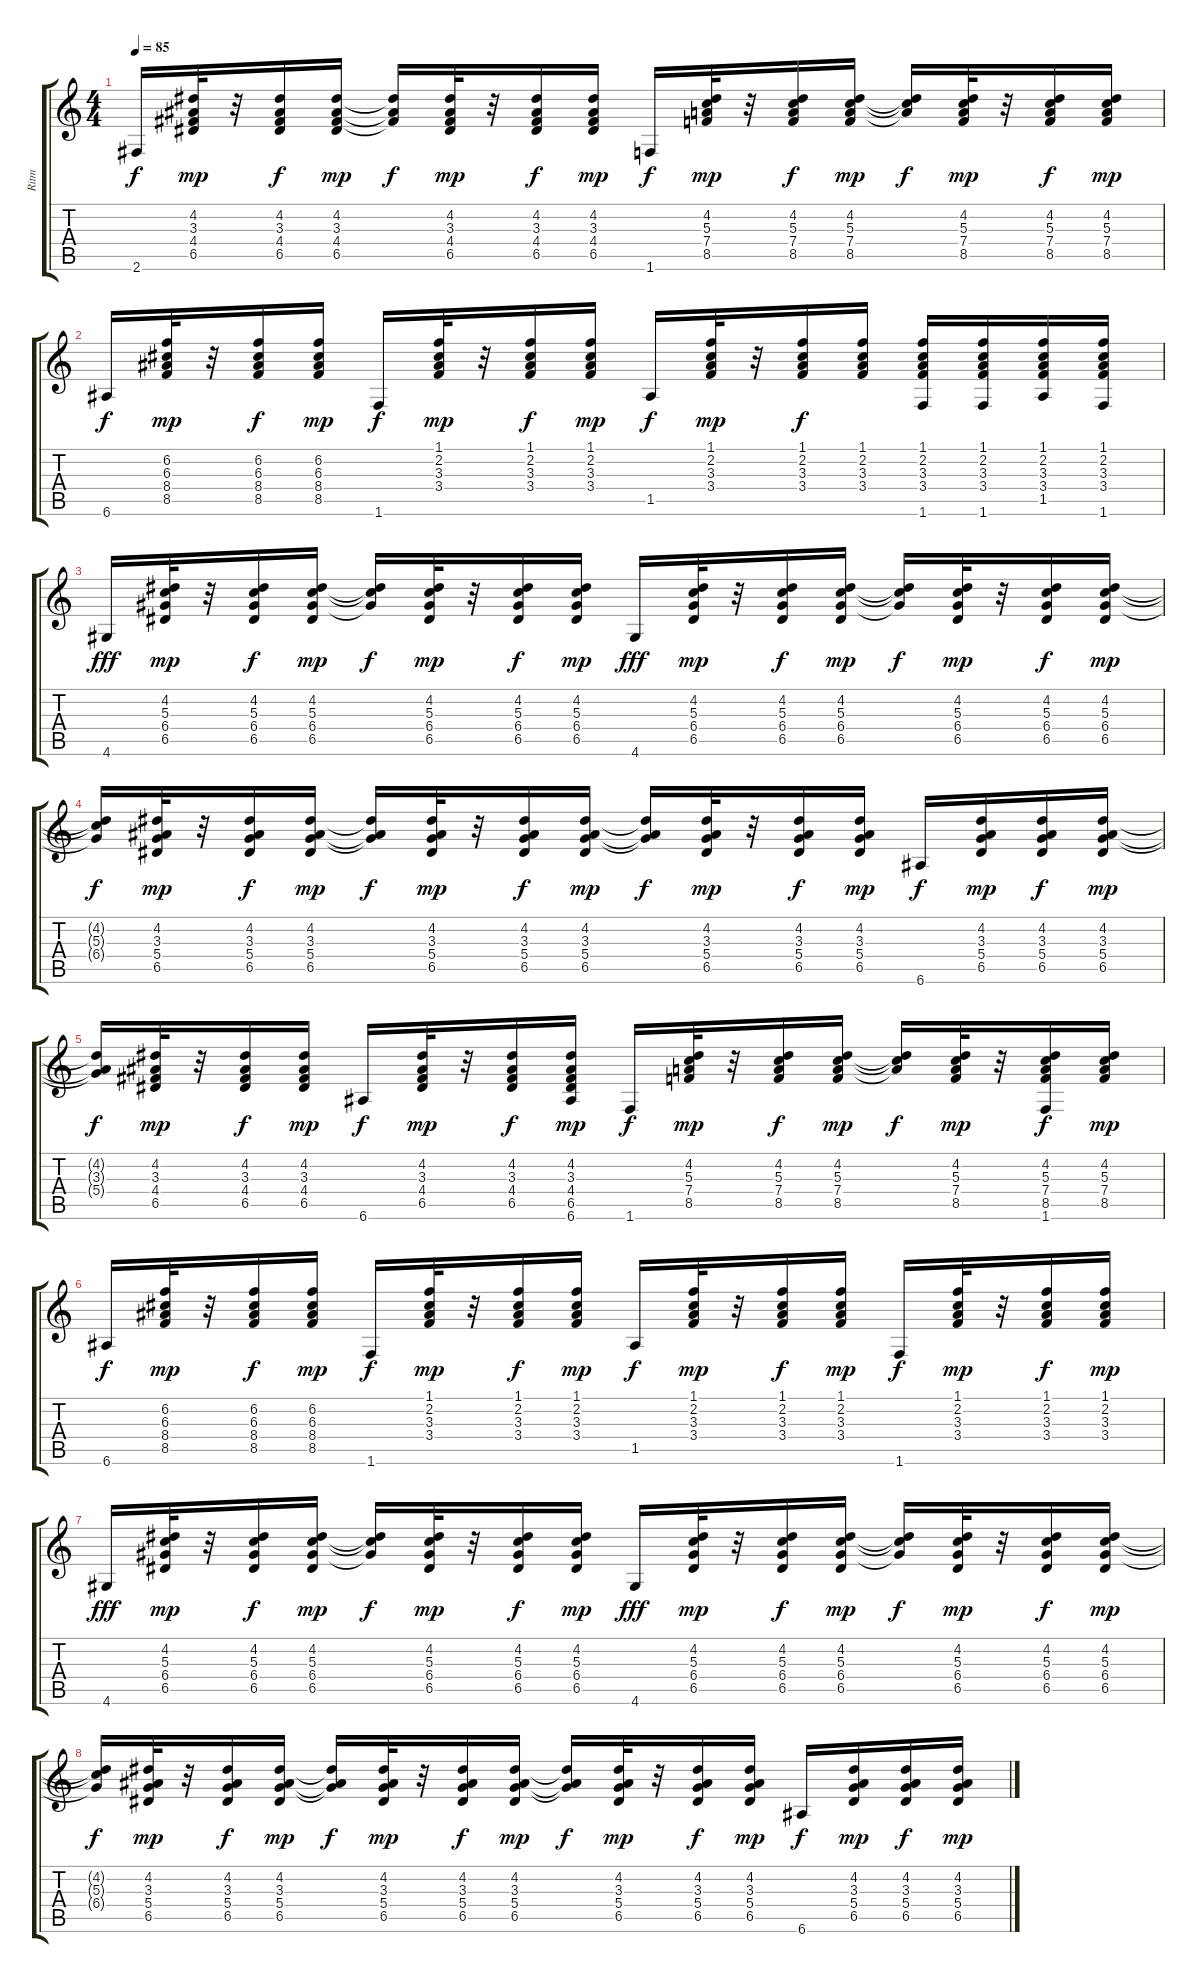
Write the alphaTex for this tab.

\track ("Ritm" "Ritm") {instrument acousticguitarsteel}
\staff {score tabs}
\tuning (E4 B3 G3 D3 A2 E2) {hide}
\ts (4 4)
\tempo 85
\clef g2
\ks c
2.6.16{dy f} (4.2 3.3 4.4 6.5).32{dy mp} r.32 (4.2 3.3 4.4 6.5).16{dy f} (4.2 3.3 4.4 6.5).16{dy mp} (4.2{t} 3.3{t} 4.4{t}).16{dy f} (4.2 3.3 4.4 6.5).32{dy mp} r.32 (4.2 3.3 4.4 6.5).16{dy f} (4.2 3.3 4.4 6.5).16{dy mp} 1.6.16{dy f} (4.2 5.3 7.4 8.5).32{dy mp} r.32 (4.2 5.3 7.4 8.5).16{dy f} (4.2 5.3 7.4 8.5).16{dy mp} (4.2{t} 5.3{t} 7.4{t}).16{dy f} (4.2 5.3 7.4 8.5).32{dy mp} r.32 (4.2 5.3 7.4 8.5).16{dy f} (4.2 5.3 7.4 8.5).16{dy mp} |
6.6.16{dy f} (6.2 6.3 8.4 8.5).32{dy mp} r.32 (6.2 6.3 8.4 8.5).16{dy f} (6.2 6.3 8.4 8.5).16{dy mp} 1.6.16{dy f} (1.1 2.2 3.3 3.4).32{dy mp} r.32 (1.1 2.2 3.3 3.4).16{dy f} (1.1 2.2 3.3 3.4).16{dy mp} 1.5.16{dy f} (1.1 2.2 3.3 3.4).32{dy mp} r.32 (1.1 2.2 3.3 3.4).16{dy f} (1.1 2.2 3.3 3.4).16 (1.1 2.2 3.3 3.4 1.6).16 (1.1 2.2 3.3 3.4 1.6).16 (1.1 2.2 3.3 3.4 1.5).16 (1.1 2.2 3.3 3.4 1.6).16 |
4.6.16{dy fff} (4.2 5.3 6.4 6.5).32{dy mp} r.32 (4.2 5.3 6.4 6.5).16{dy f} (4.2 5.3 6.4 6.5).16{dy mp} (4.2{t} 5.3{t} 6.4{t}).16{dy f} (4.2 5.3 6.4 6.5).32{dy mp} r.32 (4.2 5.3 6.4 6.5).16{dy f} (4.2 5.3 6.4 6.5).16{dy mp} 4.6.16{dy fff} (4.2 5.3 6.4 6.5).32{dy mp} r.32 (4.2 5.3 6.4 6.5).16{dy f} (4.2 5.3 6.4 6.5).16{dy mp} (4.2{t} 5.3{t} 6.4{t}).16{dy f} (4.2 5.3 6.4 6.5).32{dy mp} r.32 (4.2 5.3 6.4 6.5).16{dy f} (4.2 5.3 6.4 6.5).16{dy mp} |
(4.2{t} 5.3{t} 6.4{t}).16{dy f} (4.2 3.3 5.4 6.5).32{dy mp} r.32 (4.2 3.3 5.4 6.5).16{dy f} (4.2 3.3 5.4 6.5).16{dy mp} (4.2{t} 3.3{t} 5.4{t}).16{dy f} (4.2 3.3 5.4 6.5).32{dy mp} r.32 (4.2 3.3 5.4 6.5).16{dy f} (4.2 3.3 5.4 6.5).16{dy mp} (4.2{t} 3.3{t} 5.4{t}).16{dy f} (4.2 3.3 5.4 6.5).32{dy mp} r.32 (4.2 3.3 5.4 6.5).16{dy f} (4.2 3.3 5.4 6.5).16{dy mp} 6.6.16{dy f} (4.2 3.3 5.4 6.5).16{dy mp} (4.2 3.3 5.4 6.5).16{dy f} (4.2 3.3 5.4 6.5).16{dy mp} |
(4.2{t} 3.3{t} 5.4{t}).16{dy f} (4.2 3.3 4.4 6.5).32{dy mp} r.32 (4.2 3.3 4.4 6.5).16{dy f} (4.2 3.3 4.4 6.5).16{dy mp} 6.6.16{dy f} (4.2 3.3 4.4 6.5).32{dy mp} r.32 (4.2 3.3 4.4 6.5).16{dy f} (4.2 3.3 4.4 6.5 6.6).16{dy mp} 1.6.16{dy f} (4.2 5.3 7.4 8.5).32{dy mp} r.32 (4.2 5.3 7.4 8.5).16{dy f} (4.2 5.3 7.4 8.5).16{dy mp} (4.2{t} 5.3{t} 7.4{t}).16{dy f} (4.2 5.3 7.4 8.5).32{dy mp} r.32 (4.2 5.3 7.4 8.5 1.6).16{dy f} (4.2 5.3 7.4 8.5).16{dy mp} |
6.6.16{dy f} (6.2 6.3 8.4 8.5).32{dy mp} r.32 (6.2 6.3 8.4 8.5).16{dy f} (6.2 6.3 8.4 8.5).16{dy mp} 1.6.16{dy f} (1.1 2.2 3.3 3.4).32{dy mp} r.32 (1.1 2.2 3.3 3.4).16{dy f} (1.1 2.2 3.3 3.4).16{dy mp} 1.5.16{dy f} (1.1 2.2 3.3 3.4).32{dy mp} r.32 (1.1 2.2 3.3 3.4).16{dy f} (1.1 2.2 3.3 3.4).16{dy mp} 1.6.16{dy f} (1.1 2.2 3.3 3.4).32{dy mp} r.32 (1.1 2.2 3.3 3.4).16{dy f} (1.1 2.2 3.3 3.4).16{dy mp} |
4.6.16{dy fff} (4.2 5.3 6.4 6.5).32{dy mp} r.32 (4.2 5.3 6.4 6.5).16{dy f} (4.2 5.3 6.4 6.5).16{dy mp} (4.2{t} 5.3{t} 6.4{t}).16{dy f} (4.2 5.3 6.4 6.5).32{dy mp} r.32 (4.2 5.3 6.4 6.5).16{dy f} (4.2 5.3 6.4 6.5).16{dy mp} 4.6.16{dy fff} (4.2 5.3 6.4 6.5).32{dy mp} r.32 (4.2 5.3 6.4 6.5).16{dy f} (4.2 5.3 6.4 6.5).16{dy mp} (4.2{t} 5.3{t} 6.4{t}).16{dy f} (4.2 5.3 6.4 6.5).32{dy mp} r.32 (4.2 5.3 6.4 6.5).16{dy f} (4.2 5.3 6.4 6.5).16{dy mp} |
(4.2{t} 5.3{t} 6.4{t}).16{dy f} (4.2 3.3 5.4 6.5).32{dy mp} r.32 (4.2 3.3 5.4 6.5).16{dy f} (4.2 3.3 5.4 6.5).16{dy mp} (4.2{t} 3.3{t} 5.4{t}).16{dy f} (4.2 3.3 5.4 6.5).32{dy mp} r.32 (4.2 3.3 5.4 6.5).16{dy f} (4.2 3.3 5.4 6.5).16{dy mp} (4.2{t} 3.3{t} 5.4{t}).16{dy f} (4.2 3.3 5.4 6.5).32{dy mp} r.32 (4.2 3.3 5.4 6.5).16{dy f} (4.2 3.3 5.4 6.5).16{dy mp} 6.6.16{dy f} (4.2 3.3 5.4 6.5).16{dy mp} (4.2 3.3 5.4 6.5).16{dy f} (4.2 3.3 5.4 6.5).16{dy mp}
